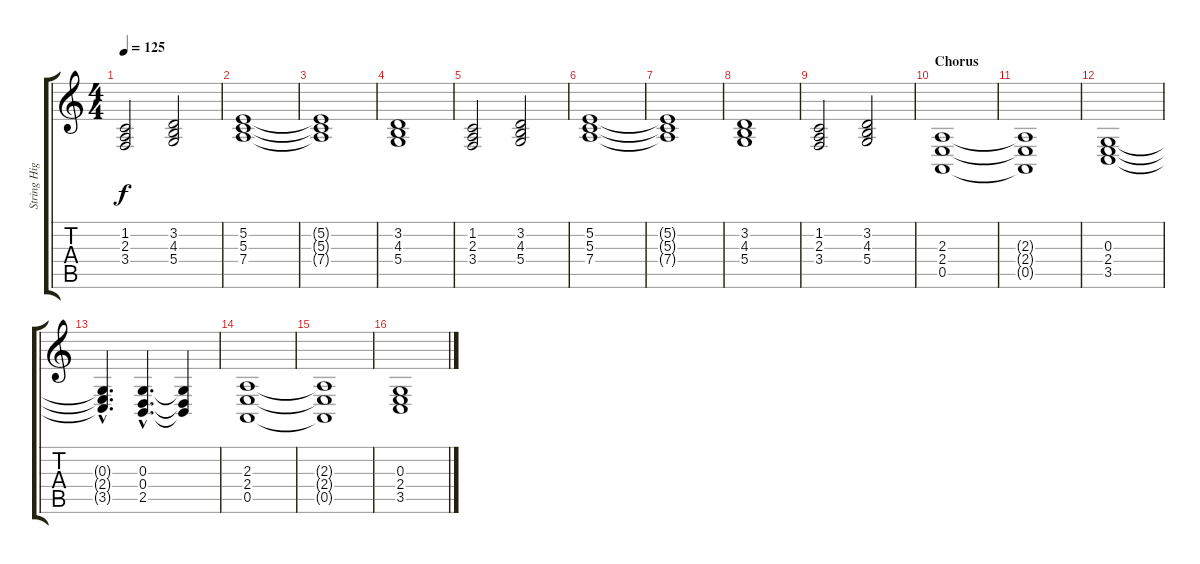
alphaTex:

\track ("String High" "String Hig") {instrument stringensemble1}
\staff {score tabs}
\tuning (E4 B3 G3 D3 A2 E2) {hide}
\ts (4 4)
\tempo 125
\clef g2
\ks c
(1.2 2.3 3.4).2{dy f} (3.2 4.3 5.4).2 |
(5.2 5.3 7.4).1 |
(5.2{t} 5.3{t} 7.4{t}).1 |
(3.2 4.3 5.4).1 |
(1.2 2.3 3.4).2 (3.2 4.3 5.4).2 |
(5.2 5.3 7.4).1 |
(5.2{t} 5.3{t} 7.4{t}).1 |
(3.2 4.3 5.4).1 |
(1.2 2.3 3.4).2 (3.2 4.3 5.4).2 |
\section ("" "Chorus")
(2.3 2.4 0.5).1 |
(2.3{t} 2.4{t} 0.5{t}).1 |
(0.3 2.4 3.5).1 |
(0.3{hac t} 2.4{hac t} 3.5{hac t}).4{d} (0.3{hac} 0.4{hac} 2.5{hac}).4{d} (0.3{t} 0.4{t} 2.5{t}).4 |
(2.3 2.4 0.5).1 |
(2.3{t} 2.4{t} 0.5{t}).1 |
(0.3 2.4 3.5).1
